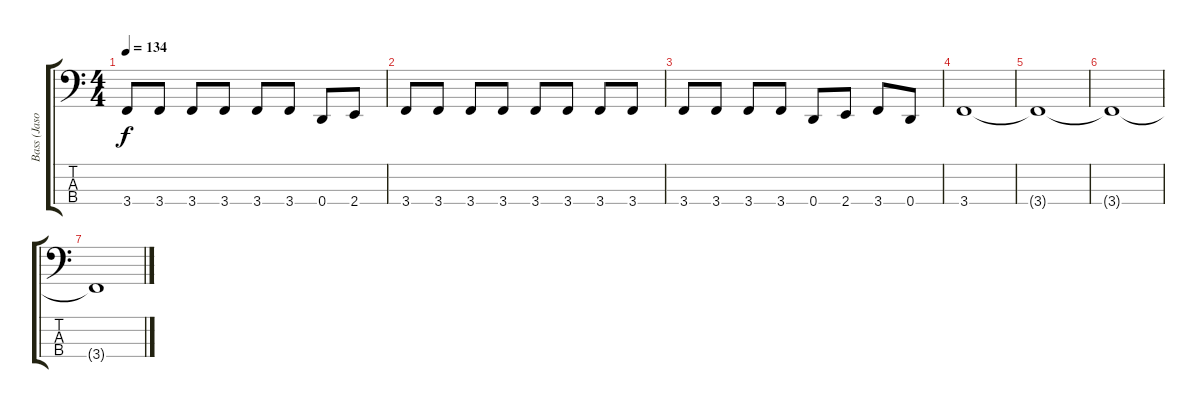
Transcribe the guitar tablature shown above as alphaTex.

\track ("Bass (Jason)" "Bass (Jaso") {instrument electricbasspick}
\staff {score tabs}
\tuning (F2 C2 G1 D1) {hide}
\ts (4 4)
\tempo 134
\clef f4
\ks c
3.4.8{dy f} 3.4.8 3.4.8 3.4.8 3.4.8 3.4.8 0.4.8 2.4.8 |
3.4.8 3.4.8 3.4.8 3.4.8 3.4.8 3.4.8 3.4.8 3.4.8 |
3.4.8 3.4.8 3.4.8 3.4.8 0.4.8 2.4.8 3.4.8 0.4.8 |
3.4.1{volume 0} |
3.4{t}.1 |
3.4{t}.1 |
3.4{t}.1
